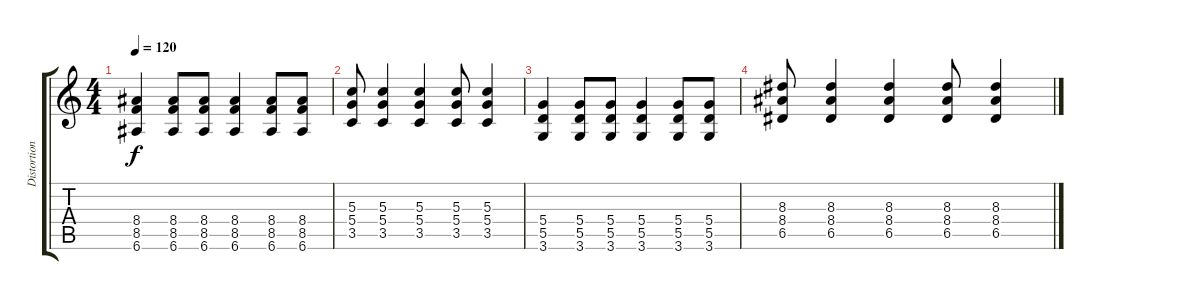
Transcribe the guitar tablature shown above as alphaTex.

\track ("Distortion Guitar" "Distortion") {instrument distortionguitar}
\staff {score tabs}
\tuning (E4 B3 G3 D3 A2 E2) {hide}
\ts (4 4)
\tempo 120
\clef g2
\ks c
(8.4 8.5 6.6).4{dy f} (8.4 8.5 6.6).8 (8.4 8.5 6.6).8 (8.4 8.5 6.6).4 (8.4 8.5 6.6).8 (8.4 8.5 6.6).8 |
(5.3 5.4 3.5).8 (5.3 5.4 3.5).4 (5.3 5.4 3.5).4 (5.3 5.4 3.5).8 (5.3 5.4 3.5).4 |
(5.4 5.5 3.6).4 (5.4 5.5 3.6).8 (5.4 5.5 3.6).8 (5.4 5.5 3.6).4 (5.4 5.5 3.6).8 (5.4 5.5 3.6).8 |
(8.3 8.4 6.5).8 (8.3 8.4 6.5).4 (8.3 8.4 6.5).4 (8.3 8.4 6.5).8 (8.3 8.4 6.5).4
